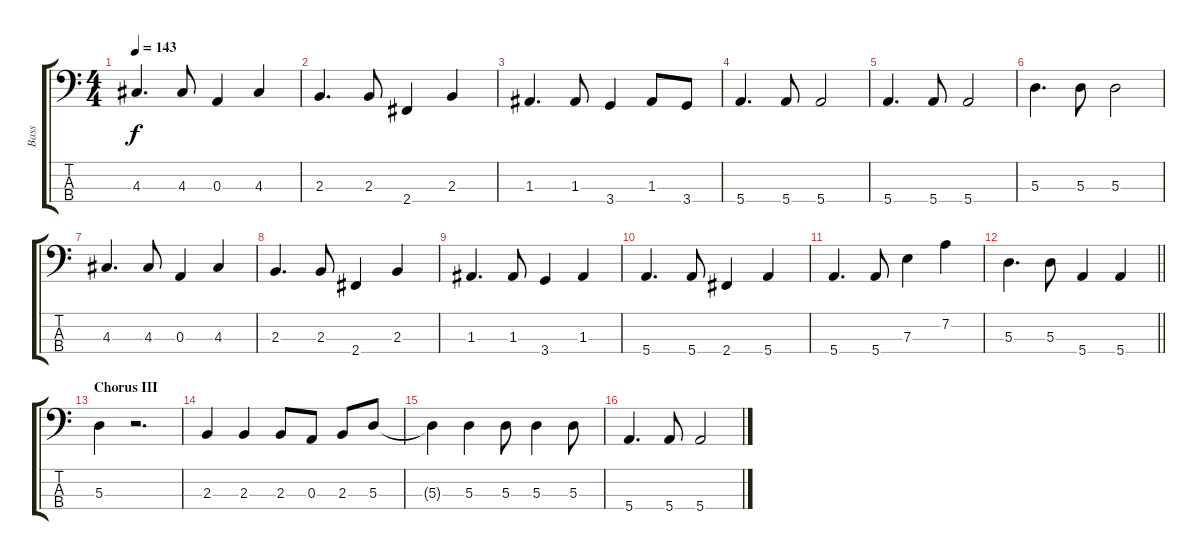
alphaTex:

\track ("Bass" "Bass") {instrument electricbassfinger}
\staff {score tabs}
\tuning (G2 D2 A1 E1) {hide}
\ts (4 4)
\tempo 143
\clef f4
\ks c
4.3.4{d dy f} 4.3.8 0.3.4 4.3.4 |
2.3.4{d} 2.3.8 2.4.4 2.3.4 |
1.3.4{d} 1.3.8 3.4.4 1.3.8 3.4.8 |
5.4.4{d} 5.4.8 5.4.2 |
5.4.4{d} 5.4.8 5.4.2 |
5.3.4{d} 5.3.8 5.3.2 |
4.3.4{d} 4.3.8 0.3.4 4.3.4 |
2.3.4{d} 2.3.8 2.4.4 2.3.4 |
1.3.4{d} 1.3.8 3.4.4 1.3.4 |
5.4.4{d} 5.4.8 2.4.4 5.4.4 |
5.4.4{d} 5.4.8 7.3.4 7.2.4 |
\barLineRight lightlight
5.3.4{d} 5.3.8 5.4.4 5.4.4 |
\section ("" "Chorus III")
5.3.4 r.2{d} |
2.3.4 2.3.4 2.3.8 0.3.8 2.3.8 5.3.8 |
5.3{t}.4 5.3.4 5.3.8 5.3.4 5.3.8 |
5.4.4{d} 5.4.8 5.4.2
